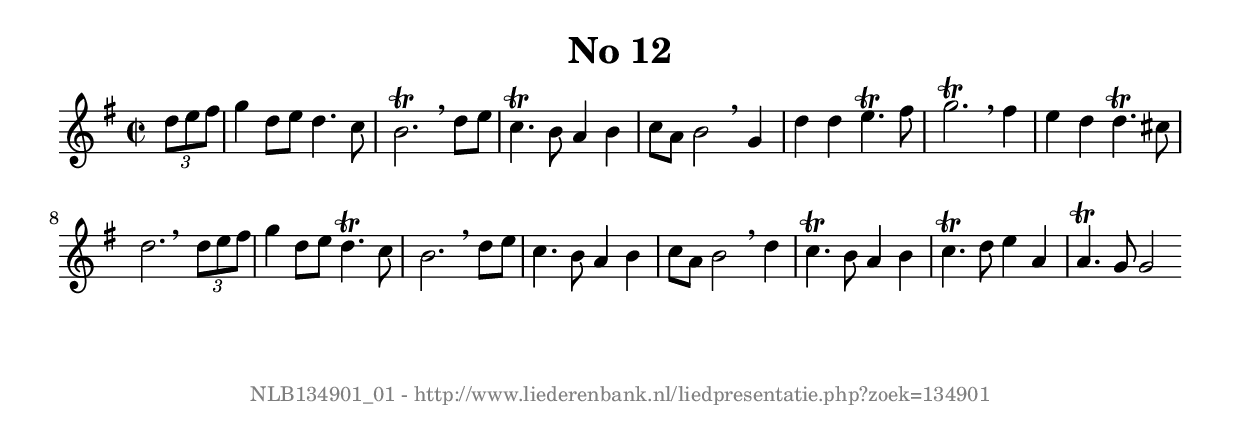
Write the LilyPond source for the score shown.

%
% produced by wce2krn 1.64 (7 June 2014)
%
\version"2.16"
#(append! paper-alist '(("long" . (cons (* 210 mm) (* 2000 mm)))))
#(set-default-paper-size "long")
sb = {\breathe}
mBreak = {\breathe }
bBreak = {\breathe }
x = {\once\override NoteHead #'style = #'cross }
gl=\glissando
itime={\override Staff.TimeSignature #'stencil = ##f }
ficta = {\once\set suggestAccidentals = ##t}
fine = {\once\override Score.RehearsalMark #'self-alignment-X = #1 \mark \markup {\italic{Fine}}}
dc = {\once\override Score.RehearsalMark #'self-alignment-X = #1 \mark \markup {\italic{D.C.}}}
dcf = {\once\override Score.RehearsalMark #'self-alignment-X = #1 \mark \markup {\italic{D.C. al Fine}}}
dcc = {\once\override Score.RehearsalMark #'self-alignment-X = #1 \mark \markup {\italic{D.C. al Coda}}}
ds = {\once\override Score.RehearsalMark #'self-alignment-X = #1 \mark \markup {\italic{D.S.}}}
dsf = {\once\override Score.RehearsalMark #'self-alignment-X = #1 \mark \markup {\italic{D.S. al Fine}}}
dsc = {\once\override Score.RehearsalMark #'self-alignment-X = #1 \mark \markup {\italic{D.S. al Coda}}}
pv = {\set Score.repeatCommands = #'((volta "1"))}
sv = {\set Score.repeatCommands = #'((volta "2"))}
tv = {\set Score.repeatCommands = #'((volta "3"))}
qv = {\set Score.repeatCommands = #'((volta "4"))}
xv = {\set Score.repeatCommands = #'((volta #f))}
\header{ tagline = ""
title = "No 12"
}
\score {{
\key g \major
\relative g'
{
\set melismaBusyProperties = #'()
\partial 32*8
\time 2/2
\tempo 4=120
\override Score.MetronomeMark #'transparent = ##t
\override Score.RehearsalMark #'break-visibility = #(vector #t #t #f)
\times 2/3 {d'8 e fis} g4 d8 e d4. c8 b2. ^\trill \sb d8 e c4. ^\trill b8 a4 b c8 a b2 \sb g4 d' d e4. ^\trill fis8 g2. ^\trill \sb fis4 e d d4. ^\trill cis8 d2. \bar ":|:" \bBreak
\times 2/3 {d8 e fis} g4 d8 e d4. ^\trill c8 b2. \sb d8 e c4. b8 a4 b c8 a b2 \sb d4 c4. ^\trill b8 a4 b c4. ^\trill d8 e4 a, a4. ^\trill g8 g2 \bar ":|"
 }}
 \midi { }
 \layout {
            indent = 0.0\cm
}
}
\markup { \vspace #0 } \markup { \with-color #grey \fill-line { \center-column { \smaller "NLB134901_01 - http://www.liederenbank.nl/liedpresentatie.php?zoek=134901" } } }
